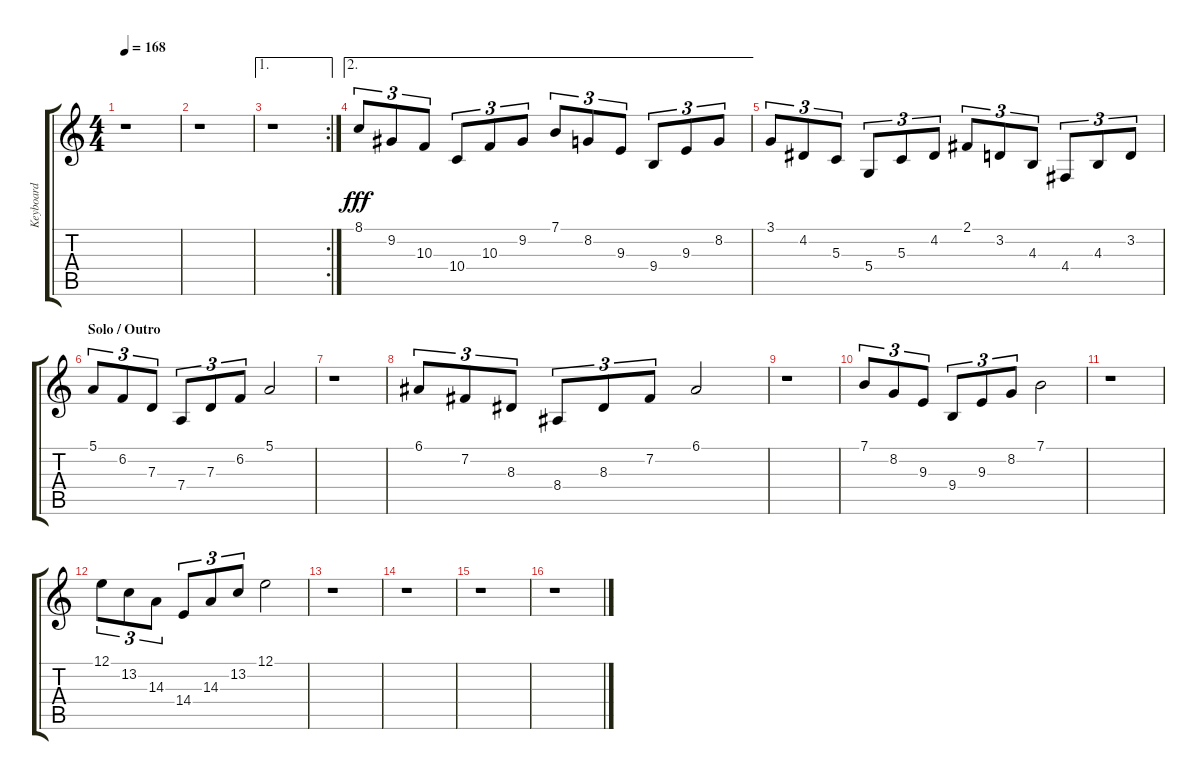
\track ("Keyboard" "Keyboard") {instrument musicbox}
\staff {score tabs}
\tuning (E4 B3 G3 D3 A2 E2) {hide}
\ts (4 4)
\tempo 168
\clef g2
\ks c
r.1{dy f} |
r.1 |
\ae 1
\rc 2
r.1 |
\ae 2
8.1.8{tu (3 2) dy fff volume 12 instrument musicbox} 9.2.8{tu (3 2)} 10.3.8{tu (3 2)} 10.4.8{tu (3 2)} 10.3.8{tu (3 2)} 9.2.8{tu (3 2)} 7.1.8{tu (3 2)} 8.2.8{tu (3 2)} 9.3.8{tu (3 2)} 9.4.8{tu (3 2)} 9.3.8{tu (3 2)} 8.2.8{tu (3 2)} |
3.1.8{tu (3 2)} 4.2.8{tu (3 2)} 5.3.8{tu (3 2)} 5.4.8{tu (3 2)} 5.3.8{tu (3 2)} 4.2.8{tu (3 2)} 2.1.8{tu (3 2)} 3.2.8{tu (3 2)} 4.3.8{tu (3 2)} 4.4.8{tu (3 2)} 4.3.8{tu (3 2)} 3.2.8{tu (3 2)} |
\section ("" "Solo / Outro")
5.1.8{tu (3 2)} 6.2.8{tu (3 2)} 7.3.8{tu (3 2)} 7.4.8{tu (3 2)} 7.3.8{tu (3 2)} 6.2.8{tu (3 2)} 5.1.2 |
r.1 |
6.1.8{tu (3 2)} 7.2.8{tu (3 2)} 8.3.8{tu (3 2)} 8.4.8{tu (3 2)} 8.3.8{tu (3 2)} 7.2.8{tu (3 2)} 6.1.2 |
r.1 |
7.1.8{tu (3 2)} 8.2.8{tu (3 2)} 9.3.8{tu (3 2)} 9.4.8{tu (3 2)} 9.3.8{tu (3 2)} 8.2.8{tu (3 2)} 7.1.2 |
r.1 |
12.1.8{tu (3 2)} 13.2.8{tu (3 2)} 14.3.8{tu (3 2)} 14.4.8{tu (3 2)} 14.3.8{tu (3 2)} 13.2.8{tu (3 2)} 12.1.2 |
r.1 |
r.1 |
r.1 |
r.1
